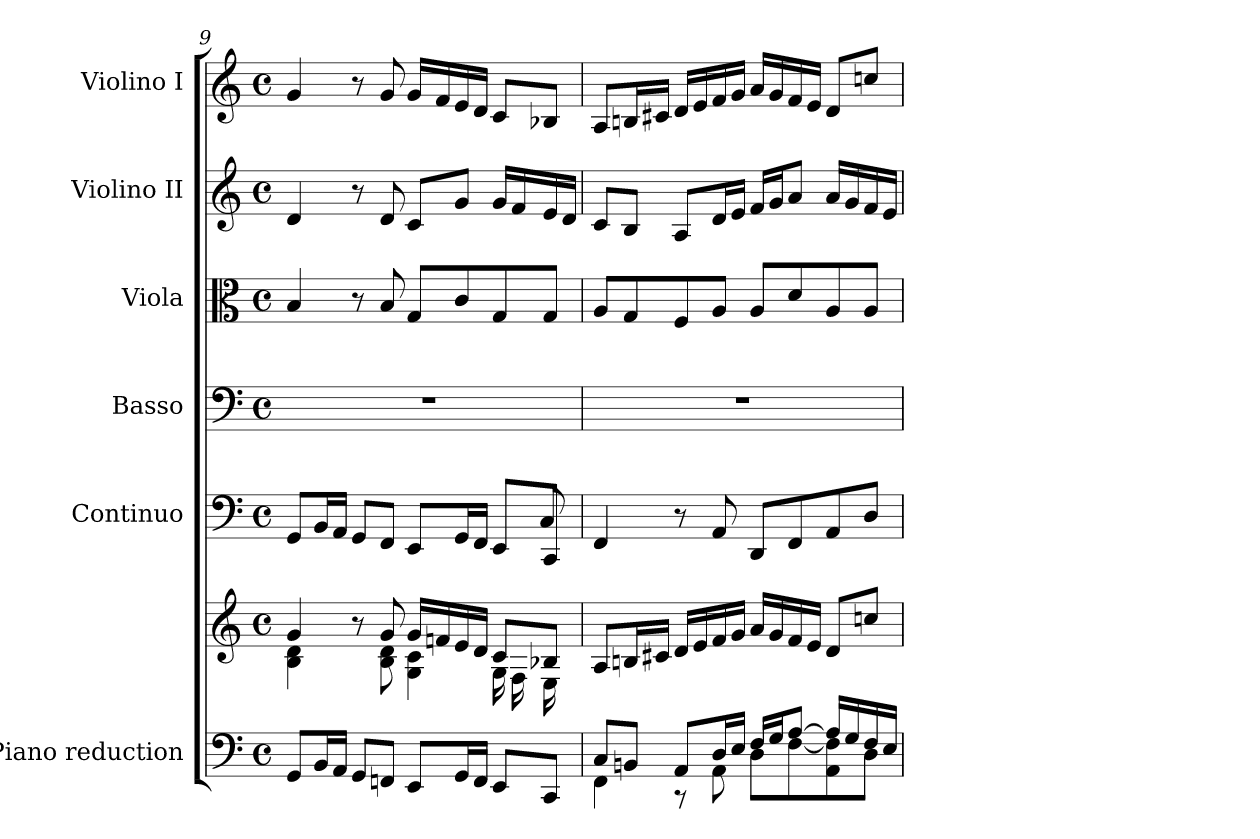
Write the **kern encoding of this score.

**kern	**kern	**kern	**kern	**kern	**kern	**kern
*part6	*part6	*part5	*part4	*part3	*part2	*part1
*staff7	*staff6	*staff5	*staff4	*staff3	*staff2	*staff1
*I"Piano reduction	*	*I"Continuo	*I"Basso	*I"Viola	*I"Violino II	*I"Violino I
*I'Pno	*	*	*	*I'Vla	*I'Vln	*I'Vln
!!LO:PB:g=z
*clefF4	*clefG2	*clefF4	*clefF4	*clefC3	*clefG2	*clefG2
*k[]	*k[]	*k[]	*k[]	*k[]	*k[]	*k[]
*M4/4	*M4/4	*M4/4	*M4/4	*M4/4	*M4/4	*M4/4
*met(c)	*met(c)	*met(c)	*met(c)	*met(c)	*met(c)	*met(c)
=9	=9	=9	=9	=9	=9	=9
*^	*^	*^	*	*	*	*
2...ryy	8GG/L	4g/	4B\ 4d\	8GG/L	2..ryy	1r	4B/	4d/	4g/
.	16BB/L	.	.	16BB/L	.	.	.	.	.
.	16AA/JJ	.	.	16AA/JJ	.	.	.	.	.
.	8GG/L	8r	8ryy	8GG/L	.	.	8r	8r	8r
.	8FFn/J	8g/	8B\ 8d\	8FF/J	.	.	8B/	8d/	8g/
.	8EE/L	16g/LL	4G\ 4c\	8EE/L	.	.	8G/L	8c/L	16g/LL
.	.	16fn/	.	.	.	.	.	.	16f/
.	16GG/L	16e/	.	16GG/L	.	.	8c/	8g/J	16e/
.	16FF/JJ	16d/JJ	.	16FF/JJ	.	.	.	.	16d/JJ
.	8EE/L	8c/L	16G\LL	8EE/L	.	.	8G/	16g/LL	8c/L
.	.	.	16F\	.	.	.	.	16f/	.
.	8CC/J	8B-X/J	16E\	8CC/J	8C!/	.	8G/J	16e/	8B-X/J
16D/JJ	.	.	16ryy	.	.	.	.	16d/JJ	.
*	*	*v	*v	*	*	*	*	*	*
*	*	*	*v	*v	*	*	*	*
=10	=10	=10	=10	=10	=10	=10	=10
8C/L	4FF\	8A/L	4FF/	1r	8A/L	8c/L	8A/L
8BBn/J	.	16Bn/L	.	.	8G/	8B/J	16Bn/L
.	.	16c#X/JJ	.	.	.	.	16c#X/JJ
8AA/L	8r	16d/LL	8r	.	8F/	8A/L	16d/LL
.	.	16e/	.	.	.	.	16e/
16D/L	8AA\	16f/	8AA/	.	8A/J	16d/L	16f/
16E/JJ	.	16g/JJ	.	.	.	16e/JJ	16g/JJ
16F/LL	8D\L	16a/LL	8DD/L	.	8A/L	16f/LL	16a/LL
16G/J	.	16g/	.	.	.	16g/J	16g/
[8A/J	[8F\	16f/	8FF/	.	8d/	8a/J	16f/
.	.	16e/JJ	.	.	.	.	16e/JJ
16A/LL]	8AA\ 8F\]	8d/L	8AA/	.	8A/	16a/LL	8d/L
16G/	.	.	.	.	.	16g/	.
16F/	8D\J	8ccn/J	8D/J	.	8A/J	16f/	8ccn/J
16E/JJ	.	.	.	.	.	16e/JJ	.
*v	*v	*	*	*	*	*	*
=	=	=	=	=	=	=
*-	*-	*-	*-	*-	*-	*-
